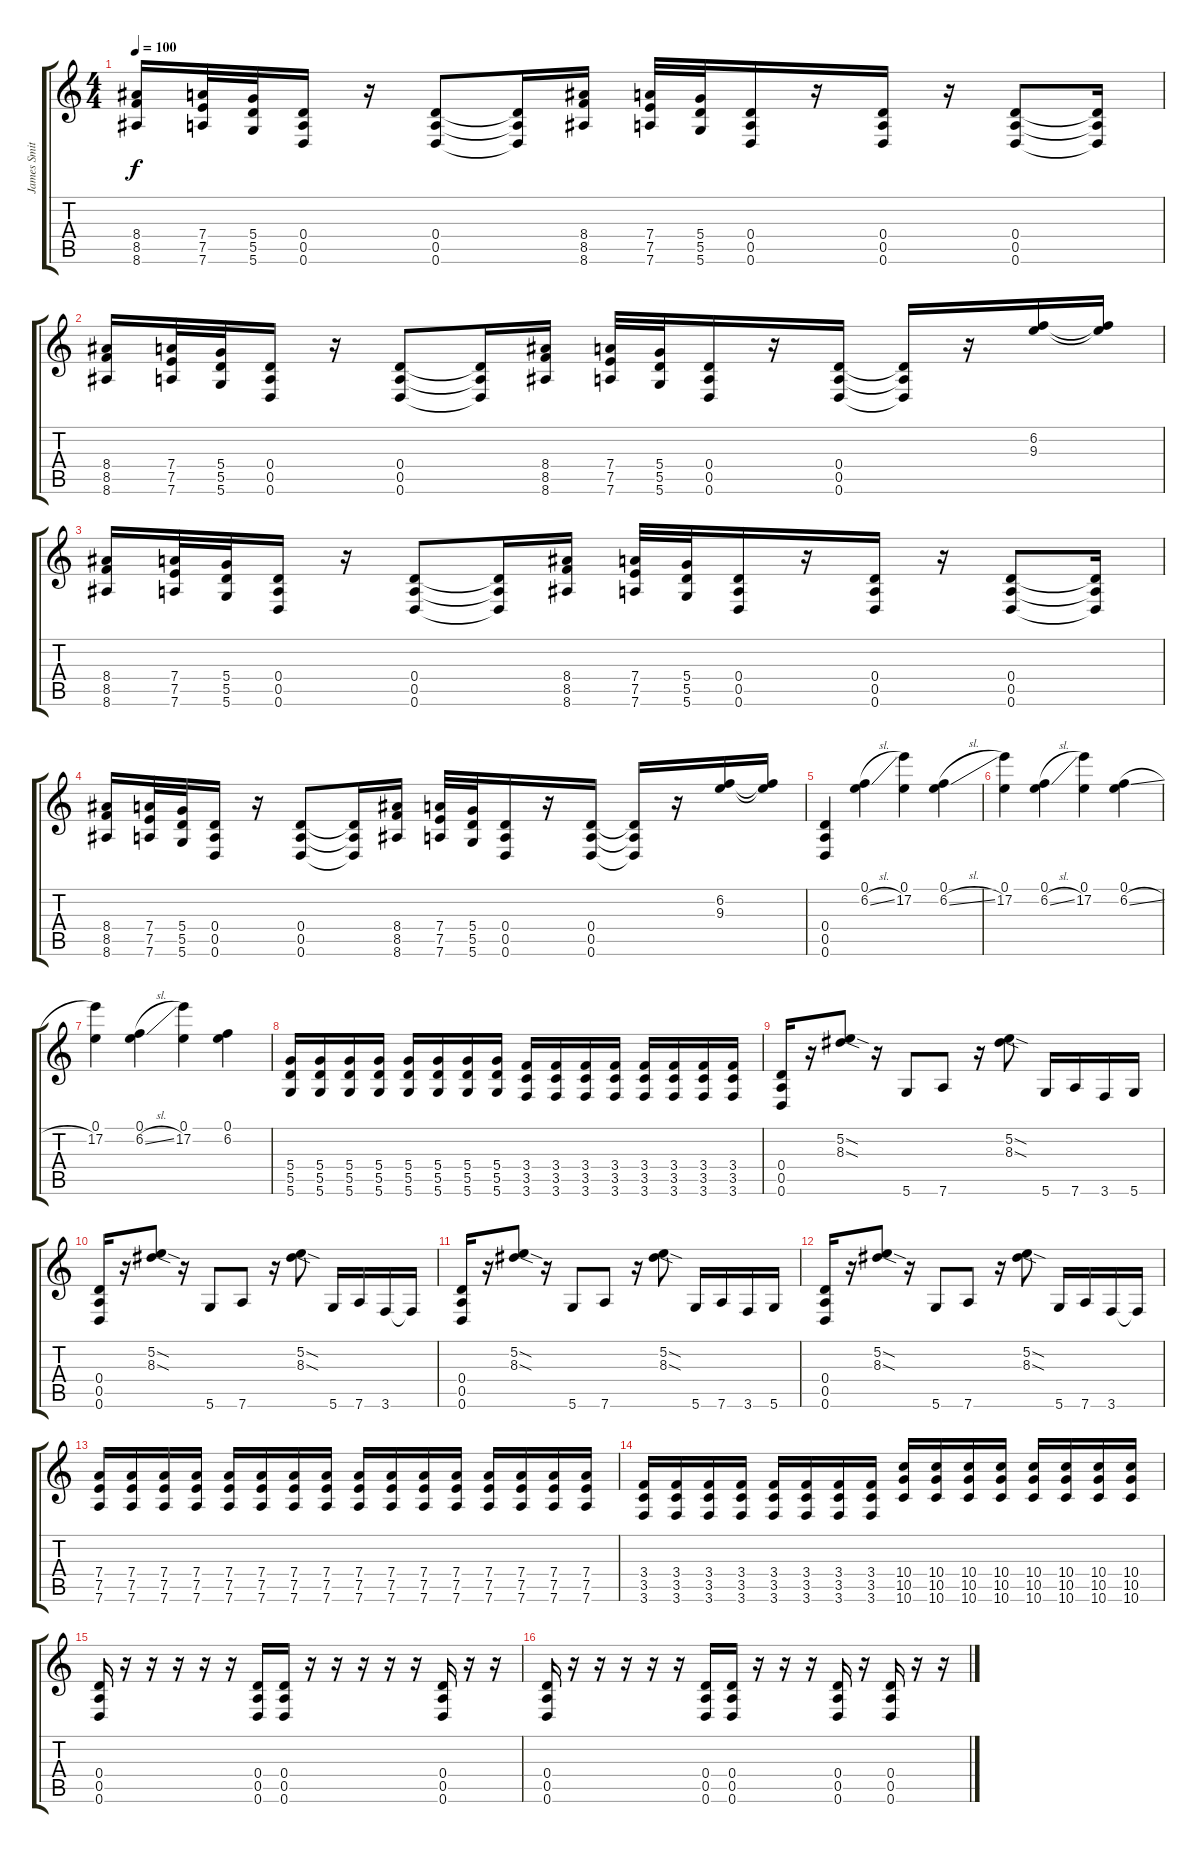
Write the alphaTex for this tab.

\track ("James Smith" "James Smit") {instrument distortionguitar}
\staff {score tabs}
\tuning (E4 B3 G3 D3 A2 D2) {hide}
\ts (4 4)
\tempo 100
\clef g2
\ks c
(8.4 8.5 8.6).16{dy f} (7.4 7.5 7.6).32 (5.4 5.5 5.6).32 (0.4 0.5 0.6).16 r.16 (0.4 0.5 0.6).8 (0.4{t} 0.5{t} 0.6{t}).16 (8.4 8.5 8.6).16 (7.4 7.5 7.6).32 (5.4 5.5 5.6).32 (0.4 0.5 0.6).16 r.16 (0.4 0.5 0.6).16 r.16 (0.4 0.5 0.6).8 (0.4{t} 0.5{t} 0.6{t}).16 |
(8.4 8.5 8.6).16 (7.4 7.5 7.6).32 (5.4 5.5 5.6).32 (0.4 0.5 0.6).16 r.16 (0.4 0.5 0.6).8 (0.4{t} 0.5{t} 0.6{t}).16 (8.4 8.5 8.6).16 (7.4 7.5 7.6).32 (5.4 5.5 5.6).32 (0.4 0.5 0.6).16 r.16 (0.4 0.5 0.6).16 (0.4{t} 0.5{t} 0.6{t}).16 r.16 (6.2 9.3).16 (6.2{t} 9.3{t}).16 |
(8.4 8.5 8.6).16 (7.4 7.5 7.6).32 (5.4 5.5 5.6).32 (0.4 0.5 0.6).16 r.16 (0.4 0.5 0.6).8 (0.4{t} 0.5{t} 0.6{t}).16 (8.4 8.5 8.6).16 (7.4 7.5 7.6).32 (5.4 5.5 5.6).32 (0.4 0.5 0.6).16 r.16 (0.4 0.5 0.6).16 r.16 (0.4 0.5 0.6).8 (0.4{t} 0.5{t} 0.6{t}).16 |
(8.4 8.5 8.6).16 (7.4 7.5 7.6).32 (5.4 5.5 5.6).32 (0.4 0.5 0.6).16 r.16 (0.4 0.5 0.6).8 (0.4{t} 0.5{t} 0.6{t}).16 (8.4 8.5 8.6).16 (7.4 7.5 7.6).32 (5.4 5.5 5.6).32 (0.4 0.5 0.6).16 r.16 (0.4 0.5 0.6).16 (0.4{t} 0.5{t} 0.6{t}).16 r.16 (6.2 9.3).16 (6.2{t} 9.3{t}).16 |
(0.4 0.5 0.6).4 (0.1 6.2{sl}).4 (0.1 17.2).4 (0.1 6.2{sl}).4 |
(0.1 17.2).4 (0.1 6.2{sl}).4 (0.1 17.2).4 (0.1 6.2{sl}).4 |
(0.1 17.2).4 (0.1 6.2{sl}).4 (0.1 17.2).4 (0.1 6.2).4 |
(5.4 5.5 5.6).16 (5.4 5.5 5.6).16 (5.4 5.5 5.6).16 (5.4 5.5 5.6).16 (5.4 5.5 5.6).16 (5.4 5.5 5.6).16 (5.4 5.5 5.6).16 (5.4 5.5 5.6).16 (3.4 3.5 3.6).16 (3.4 3.5 3.6).16 (3.4 3.5 3.6).16 (3.4 3.5 3.6).16 (3.4 3.5 3.6).16 (3.4 3.5 3.6).16 (3.4 3.5 3.6).16 (3.4 3.5 3.6).16 |
(0.4 0.5 0.6).16 r.16 (5.2{sod} 8.3{sod}).8 r.16 5.6.8 7.6.8 r.16 (5.2{sod} 8.3{sod}).8 5.6.16 7.6.16 3.6.16 5.6.16 |
(0.4 0.5 0.6).16 r.16 (5.2{sod} 8.3{sod}).8 r.16 5.6.8 7.6.8 r.16 (5.2{sod} 8.3{sod}).8 5.6.16 7.6.16 3.6.16 3.6{t}.16 |
(0.4 0.5 0.6).16 r.16 (5.2{sod} 8.3{sod}).8 r.16 5.6.8 7.6.8 r.16 (5.2{sod} 8.3{sod}).8 5.6.16 7.6.16 3.6.16 5.6.16 |
(0.4 0.5 0.6).16 r.16 (5.2{sod} 8.3{sod}).8 r.16 5.6.8 7.6.8 r.16 (5.2{sod} 8.3{sod}).8 5.6.16 7.6.16 3.6.16 3.6{t}.16 |
(7.4 7.5 7.6).16 (7.4 7.5 7.6).16 (7.4 7.5 7.6).16 (7.4 7.5 7.6).16 (7.4 7.5 7.6).16 (7.4 7.5 7.6).16 (7.4 7.5 7.6).16 (7.4 7.5 7.6).16 (7.4 7.5 7.6).16 (7.4 7.5 7.6).16 (7.4 7.5 7.6).16 (7.4 7.5 7.6).16 (7.4 7.5 7.6).16 (7.4 7.5 7.6).16 (7.4 7.5 7.6).16 (7.4 7.5 7.6).16 |
(3.4 3.5 3.6).16 (3.4 3.5 3.6).16 (3.4 3.5 3.6).16 (3.4 3.5 3.6).16 (3.4 3.5 3.6).16 (3.4 3.5 3.6).16 (3.4 3.5 3.6).16 (3.4 3.5 3.6).16 (10.4 10.5 10.6).16 (10.4 10.5 10.6).16 (10.4 10.5 10.6).16 (10.4 10.5 10.6).16 (10.4 10.5 10.6).16 (10.4 10.5 10.6).16 (10.4 10.5 10.6).16 (10.4 10.5 10.6).16 |
(0.4 0.5 0.6).16 r.16 r.16 r.16 r.16 r.16 (0.4 0.5 0.6).16 (0.4 0.5 0.6).16 r.16 r.16 r.16 r.16 r.16 (0.4 0.5 0.6).16 r.16 r.16 |
(0.4 0.5 0.6).16 r.16 r.16 r.16 r.16 r.16 (0.4 0.5 0.6).16 (0.4 0.5 0.6).16 r.16 r.16 r.16 (0.4 0.5 0.6).16 r.16 (0.4 0.5 0.6).16 r.16 r.16
